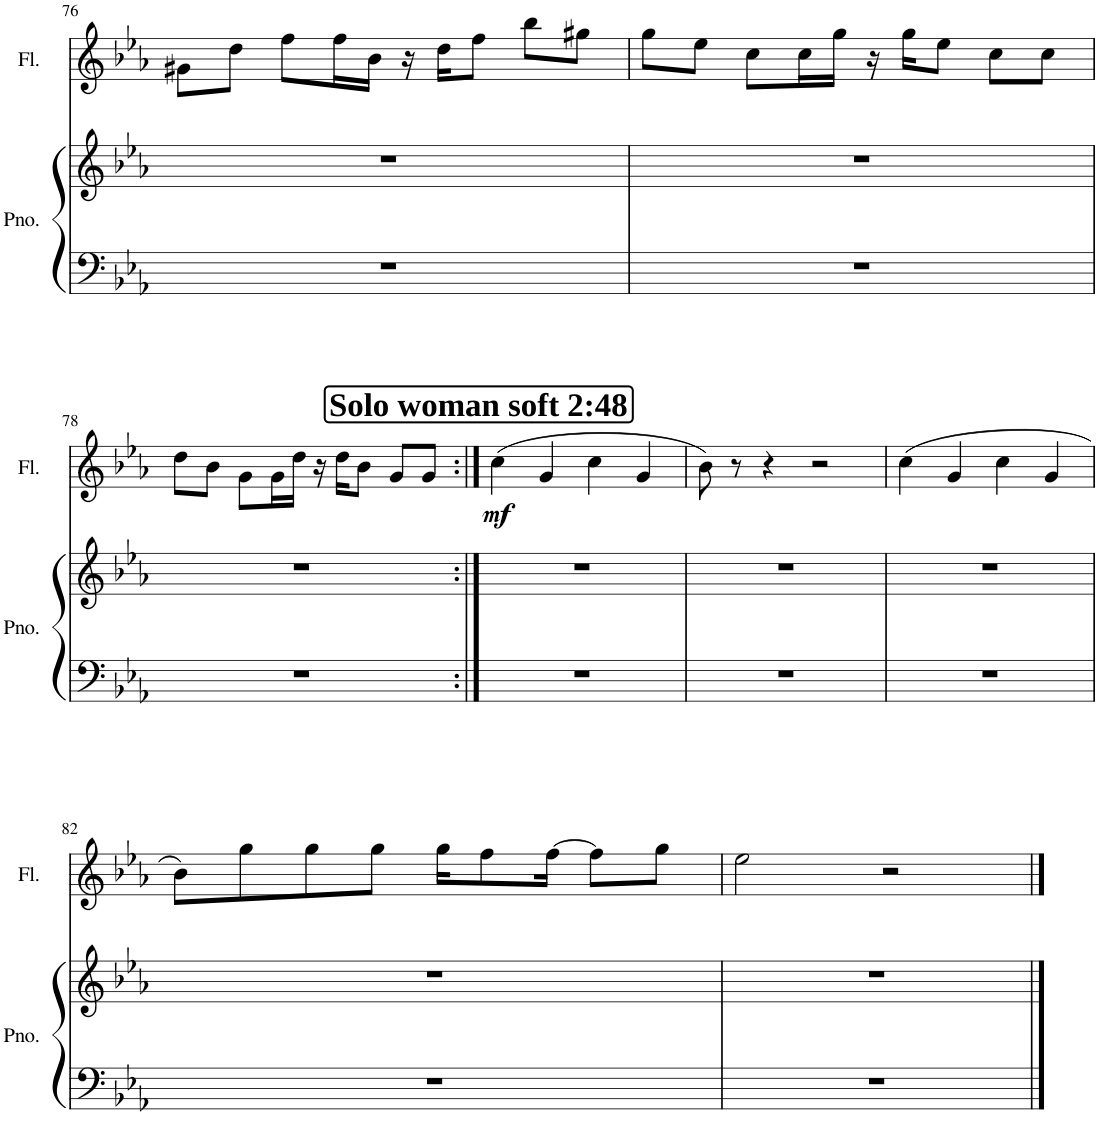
**kern	**kern	**kern	**dynam
*part2	*part2	*part1	*part1
*staff3	*staff2	*staff1	*staff1
*I"Grand Piano	*	*I"Flûte	*
*I'Pno.	*	*I'Fl.	*
!!LO:PB:g=z
*clefF4	*clefG2	*clefG2	*
*k[b-e-a-]	*k[b-e-a-]	*k[b-e-a-]	*
*M4/4	*M4/4	*M4/4	*
=76	=76	=76	=76
1r	1r	8g#X\L	.
.	.	8dd\J	.
.	.	8ff\L	.
.	.	16ff\L	.
.	.	16b-\JJ	.
.	.	16r	.
.	.	16dd\KL	.
.	.	8ff\J	.
.	.	8bb-\L	.
.	.	8gg#X\J	.
=77	=77	=77	=77
1r	1r	8gg\L	.
.	.	8ee-\J	.
.	.	8cc\L	.
.	.	16cc\L	.
.	.	16gg\JJ	.
.	.	16r	.
.	.	16gg\KL	.
.	.	8ee-\J	.
.	.	8cc\L	.
.	.	8cc\J	.
!!LO:LB:g=z
=78	=78	=78	=78
1r	1r	8dd\L	.
.	.	8b-\J	.
.	.	8g\L	.
.	.	16g\L	.
.	.	16dd\JJ	.
.	.	16r	.
.	.	16dd\KL	.
.	.	8b-\J	.
.	.	8g/L	.
.	.	8g/J	.
!!LO:REH:place=s1:a:B:cj:fs=16:t=Solo woman soft 2&colon;48
=79:|!	=79:|!	=79:|!	=79:|!
!	!	!	!LO:DY:b
1r	1r	(4cc\	mf
.	.	4g/	.
.	.	4cc\	.
.	.	4g/	.
=80	=80	=80	=80
1r	1r	8b-\)	.
.	.	8r	.
.	.	4r	.
.	.	2r	.
=81	=81	=81	=81
1r	1r	(4cc\	.
.	.	4g/	.
.	.	4cc\	.
.	.	4g/	.
!!LO:LB:g=z
=82	=82	=82	=82
1r	1r	8b-\L)	.
.	.	8gg\	.
.	.	8gg\	.
.	.	8gg\J	.
.	.	16gg\KL	.
.	.	8ff\	.
.	.	[16ff\Jk	.
.	.	8ff\L]	.
.	.	8gg\J	.
=83	=83	=83	=83
1r	1r	2ee-\	.
.	.	2r	.
==	==	==	==
*-	*-	*-	*-
